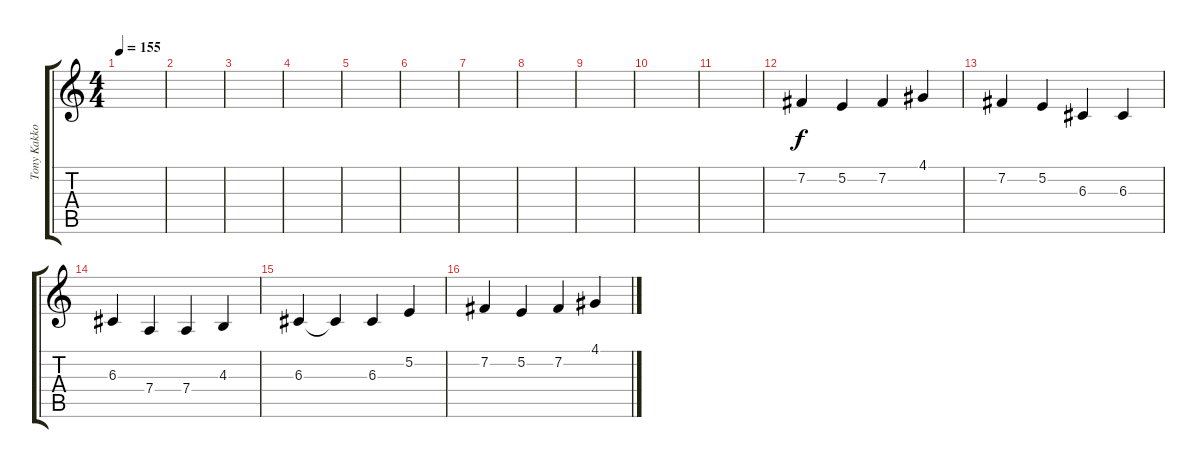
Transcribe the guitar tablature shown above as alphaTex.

\track ("Tony Kakko" "Tony Kakko") {instrument pad7halo}
\staff {score tabs}
\tuning (E4 B3 G3 D3 A2 E2) {hide}
\ts (4 4)
\tempo 155
\clef g2
\ks c
|
|
|
|
|
|
|
|
|
|
|
7.2.4 5.2.4 7.2.4 4.1.4 |
7.2.4 5.2.4 6.3.4 6.3.4 |
6.3.4 7.4.4 7.4.4 4.3.4 |
6.3.4 6.3{t}.4 6.3.4 5.2.4 |
7.2.4 5.2.4 7.2.4 4.1.4
